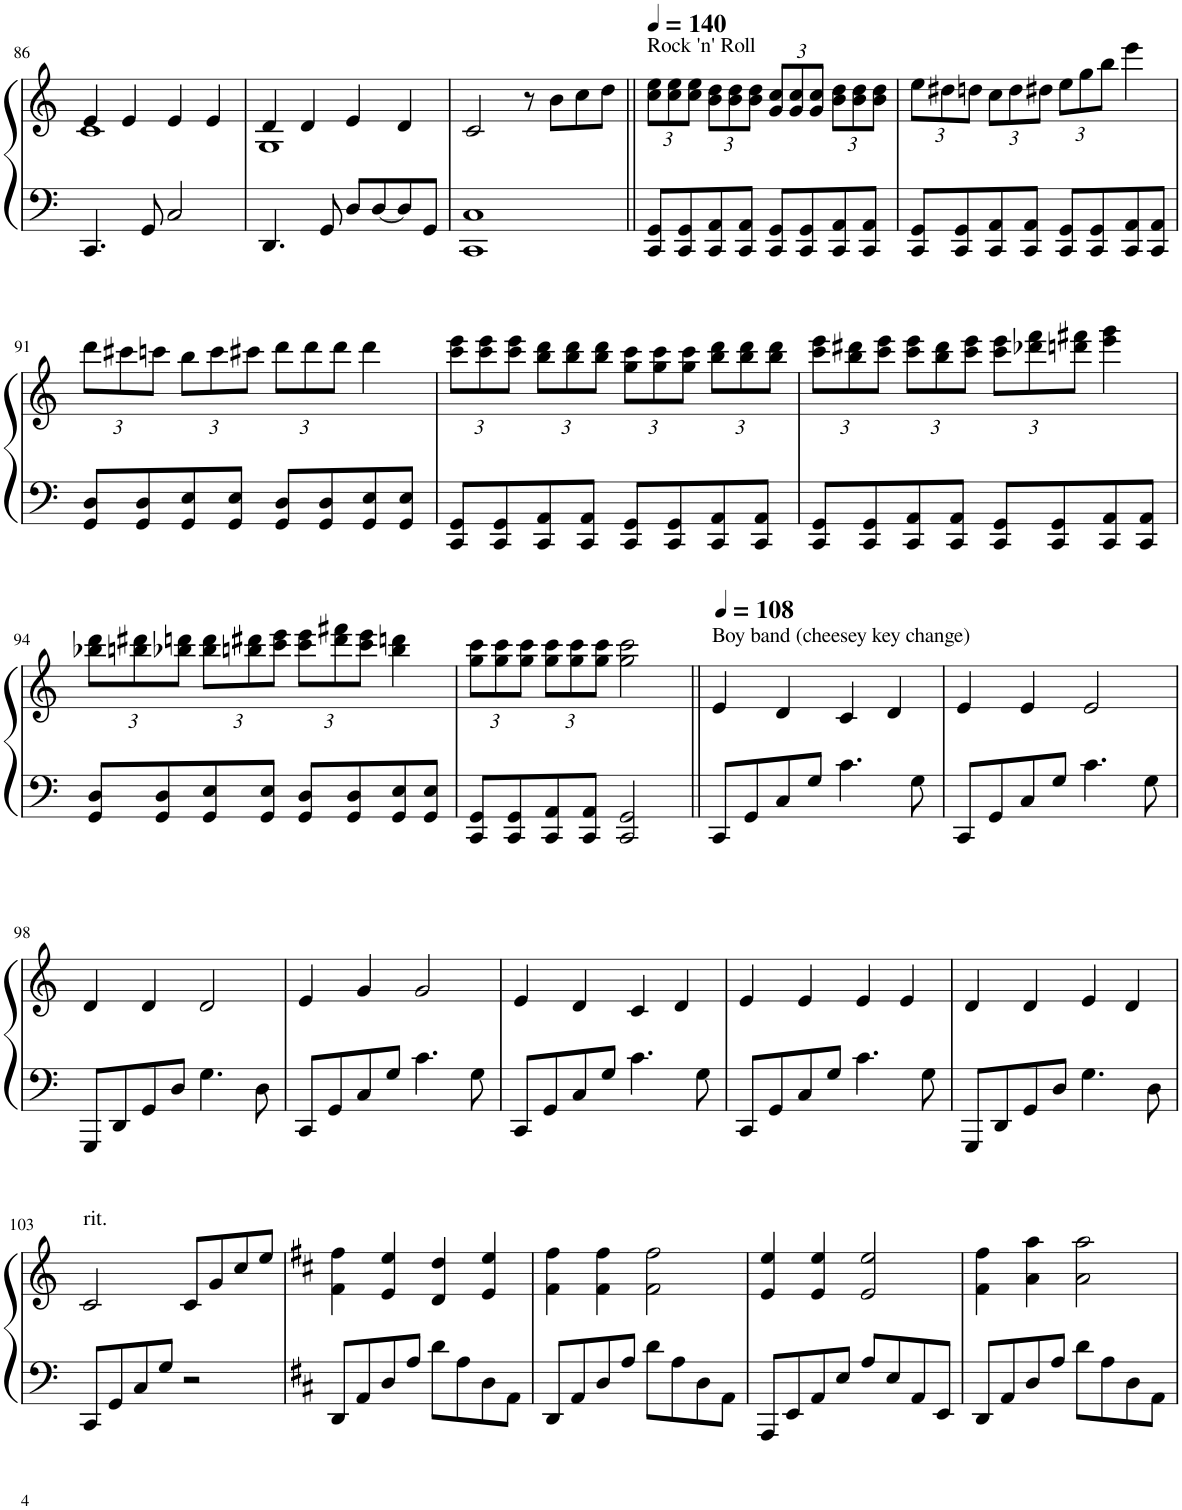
**kern	**kern
*part1	*part1
*staff2	*staff1
*I"Piano	*
*I'Pno.	*
!!LO:PB:g=z
*clefF4	*clefG2
*k[]	*k[]
*M4/4	*M4/4
=86	=86
*	*^
4.CC/	4e/	1c
.	4e/	.
8GG/	.	.
2C/	4e/	.
.	4e/	.
=87	=87	=87
4.DD/	4d/	1G
.	4d/	.
8GG/	.	.
8D/L	4e/	.
[8D/	.	.
8D/]	4d/	.
8GG/J	.	.
*	*v	*v
=88	=88
1CC 1C	2c/
.	8r
.	8b\L
.	8cc\
.	8dd\J
=89||	=89||
*	*Xbrackettup
*	*MM140
!	!LO:TX:a:t=Rock 'n' Roll
8CC/ 8GG/L	12cc\ 12ee\L
.	12cc\ 12ee\
8CC/ 8GG/	.
.	12cc\ 12ee\J
8CC/ 8AA/	12b\ 12dd\L
.	12b\ 12dd\
8CC/ 8AA/J	.
.	12b\ 12dd\J
8CC/ 8GG/L	12g/ 12cc/L
.	12g/ 12cc/
8CC/ 8GG/	.
.	12g/ 12cc/J
8CC/ 8AA/	12b\ 12dd\L
.	12b\ 12dd\
8CC/ 8AA/J	.
.	12b\ 12dd\J
=90	=90
8CC/ 8GG/L	12ee\L
.	12dd#X\
8CC/ 8GG/	.
.	12ddn\J
8CC/ 8AA/	12cc\L
.	12dd\
8CC/ 8AA/J	.
.	12dd#X\J
8CC/ 8GG/L	12ee\L
.	12gg\
8CC/ 8GG/	.
.	12bb\J
8CC/ 8AA/	4eee\
8CC/ 8AA/J	.
!!LO:LB:g=z
=91	=91
8GG/ 8D/L	12ddd\L
.	12ccc#X\
8GG/ 8D/	.
.	12cccn\J
8GG/ 8E/	12bb\L
.	12ccc\
8GG/ 8E/J	.
.	12ccc#X\J
8GG/ 8D/L	12ddd\L
.	12ddd\
8GG/ 8D/	.
.	12ddd\J
8GG/ 8E/	4ddd\
8GG/ 8E/J	.
=92	=92
8CC/ 8GG/L	12ccc\ 12eee\L
.	12ccc\ 12eee\
8CC/ 8GG/	.
.	12ccc\ 12eee\J
8CC/ 8AA/	12bb\ 12ddd\L
.	12bb\ 12ddd\
8CC/ 8AA/J	.
.	12bb\ 12ddd\J
8CC/ 8GG/L	12gg\ 12ccc\L
.	12gg\ 12ccc\
8CC/ 8GG/	.
.	12gg\ 12ccc\J
8CC/ 8AA/	12bb\ 12ddd\L
.	12bb\ 12ddd\
8CC/ 8AA/J	.
.	12bb\ 12ddd\J
=93	=93
8CC/ 8GG/L	12ccc\ 12eee\L
.	12bb\ 12ddd#X\
8CC/ 8GG/	.
.	12ccc\ 12eee\J
8CC/ 8AA/	12ccc\ 12eee\L
.	12bb\ 12ddd#\
8CC/ 8AA/J	.
.	12ccc\ 12eee\J
8CC/ 8GG/L	12ccc\ 12eee\L
.	12ddd-X\ 12fff\
8CC/ 8GG/	.
.	12dddn\ 12fff#X\J
8CC/ 8AA/	4eee\ 4ggg\
8CC/ 8AA/J	.
!!LO:LB:g=z
=94	=94
8GG/ 8D/L	12bb-X\ 12ddd\L
.	12bbn\ 12ddd#X\
8GG/ 8D/	.
.	12bb-X\ 12dddn\J
8GG/ 8E/	12bb-\ 12ddd\L
.	12bbn\ 12ddd#X\
8GG/ 8E/J	.
.	12ccc\ 12eee\J
8GG/ 8D/L	12ccc\ 12eee\L
.	12ddd#\ 12fff#X\
8GG/ 8D/	.
.	12ccc\ 12eee\J
8GG/ 8E/	4bb\ 4dddn\
8GG/ 8E/J	.
=95	=95
8CC/ 8GG/L	12gg\ 12ccc\L
.	12gg\ 12ccc\
8CC/ 8GG/	.
.	12gg\ 12ccc\J
8CC/ 8AA/	12gg\ 12ccc\L
.	12gg\ 12ccc\
8CC/ 8AA/J	.
.	12gg\ 12ccc\J
2CC/ 2GG/	2gg\ 2ccc\
=96||	=96||
*	*MM108
!	!LO:TX:a:t=Boy band (cheesey key change)
!	!LO:TX:a:B:color=#FFFFFF:t=Swing
8CC/L	4e/
8GG/	.
8C/	4d/
8G/J	.
4.c\	4c/
.	4d/
8G\	.
=97	=97
8CC/L	4e/
8GG/	.
8C/	4e/
8G/J	.
4.c\	2e/
8G\	.
!!LO:LB:g=z
=98	=98
8GGG/L	4d/
8DD/	.
8GG/	4d/
8D/J	.
4.G\	2d/
8D\	.
=99	=99
8CC/L	4e/
8GG/	.
8C/	4g/
8G/J	.
4.c\	2g/
8G\	.
=100	=100
8CC/L	4e/
8GG/	.
8C/	4d/
8G/J	.
4.c\	4c/
.	4d/
8G\	.
=101	=101
8CC/L	4e/
8GG/	.
8C/	4e/
8G/J	.
4.c\	4e/
.	4e/
8G\	.
=102	=102
8GGG/L	4d/
8DD/	.
8GG/	4d/
8D/J	.
4.G\	4e/
.	4d/
8D\	.
!!LO:LB:g=z
=103	=103
!	!LO:TX:a:t=rit.
8CC/L	2c/
8GG/	.
8C/	.
8G/J	.
2r	8c/L
.	8g/
.	8cc/
.	8ee/J
=104	=104
*k[f#c#]	*k[f#c#]
8DD/L	4f#\ 4ff#\
8AA/	.
8D/	4e/ 4ee/
8A/J	.
8d\L	4d/ 4dd/
8A\	.
8D\	4e/ 4ee/
8AA\J	.
=105	=105
8DD/L	4f#\ 4ff#\
8AA/	.
8D/	4f#\ 4ff#\
8A/J	.
8d\L	2f#\ 2ff#\
8A\	.
8D\	.
8AA\J	.
=106	=106
8AAA/L	4e/ 4ee/
8EE/	.
8AA/	4e/ 4ee/
8E/J	.
8A/L	2e/ 2ee/
8E/	.
8AA/	.
8EE/J	.
=107	=107
8DD/L	4f#\ 4ff#\
8AA/	.
8D/	4a\ 4aa\
8A/J	.
8d\L	2a\ 2aa\
8A\	.
8D\	.
8AA\J	.
=	=
*-	*-
